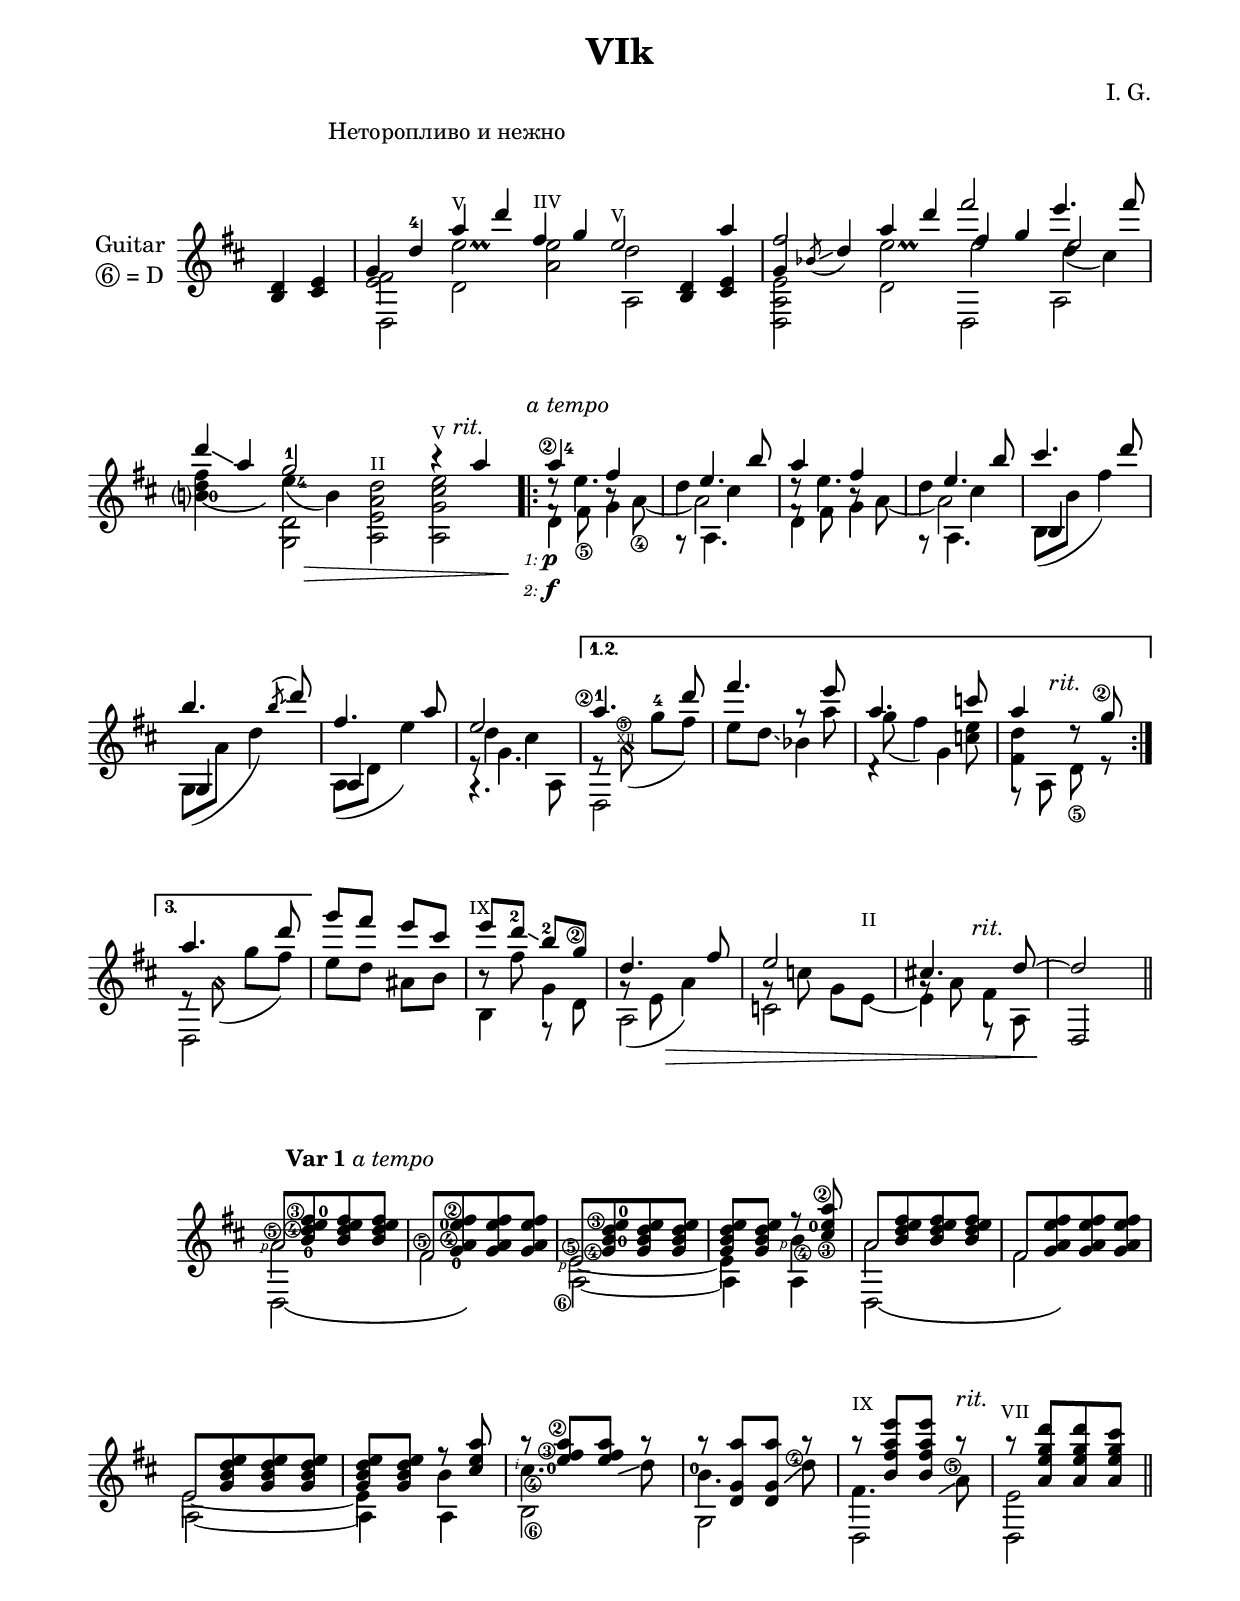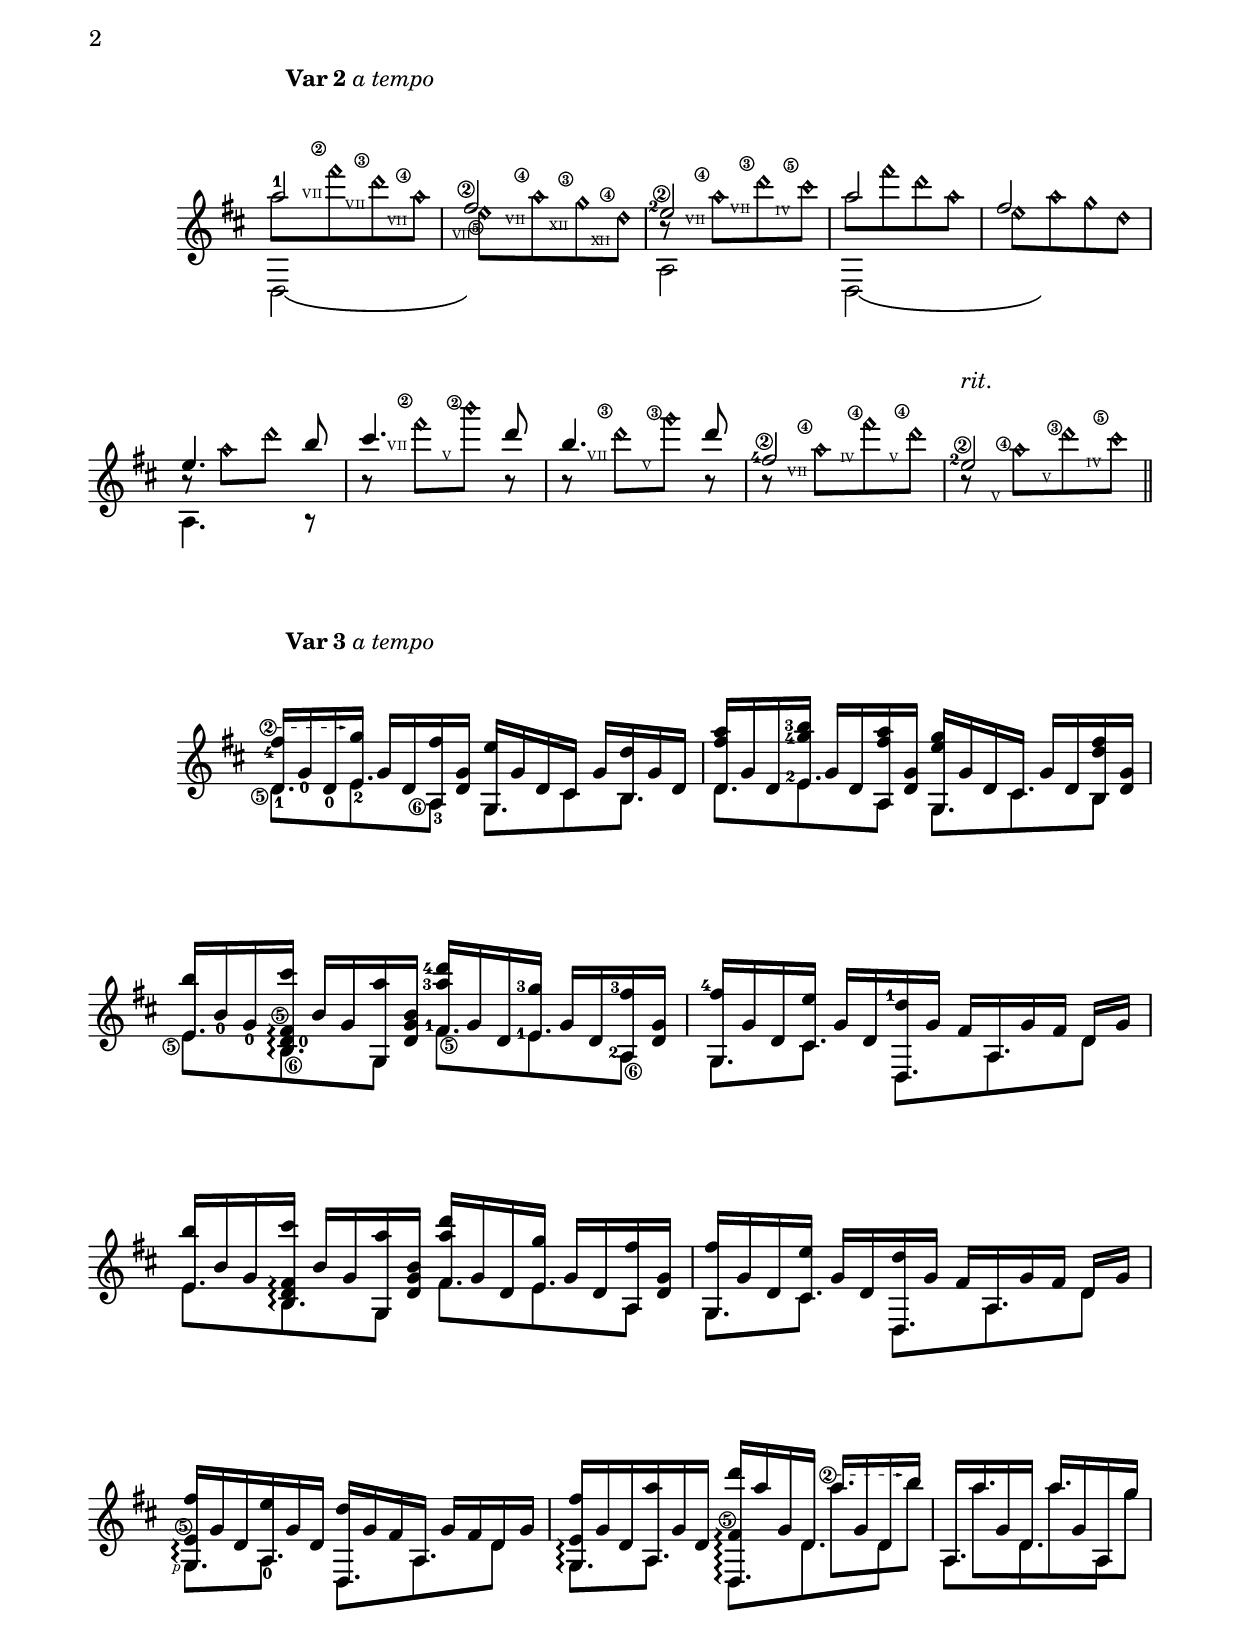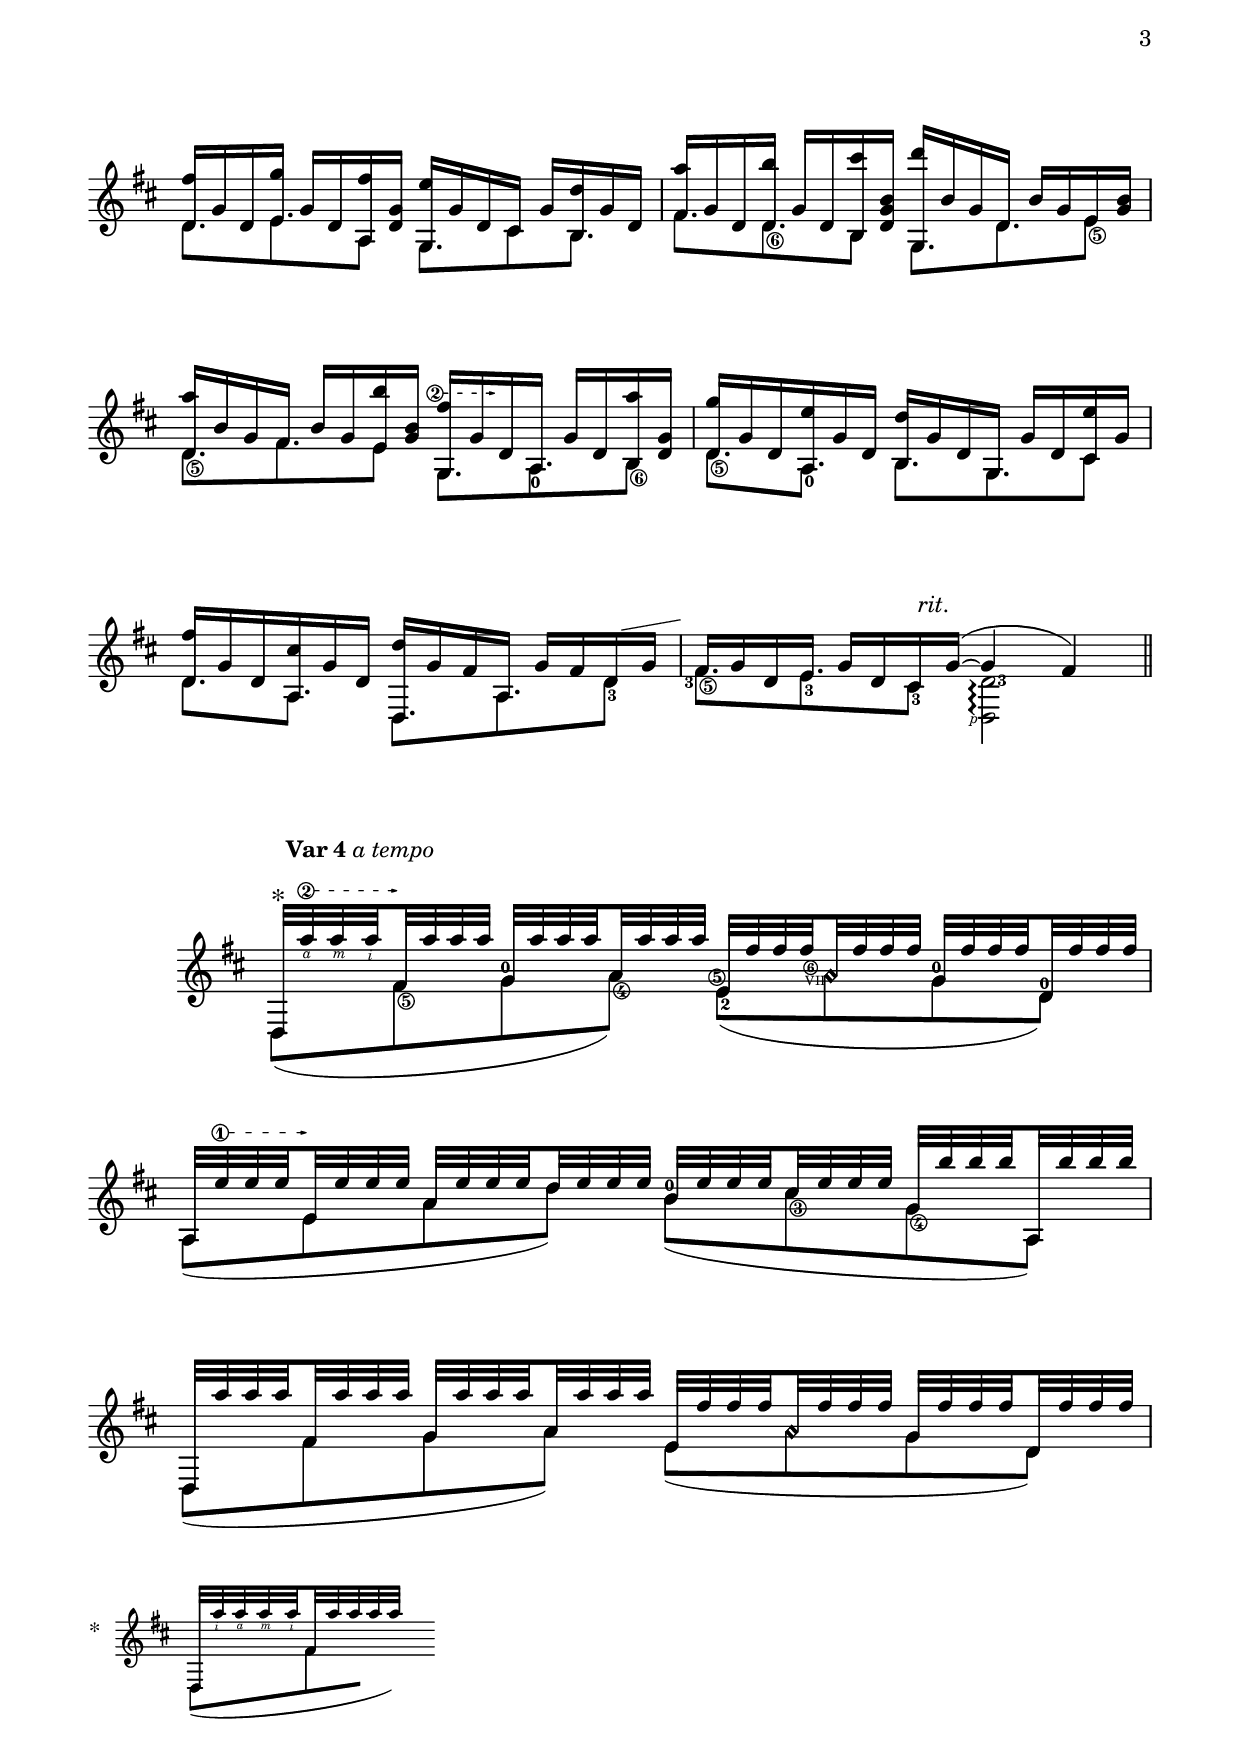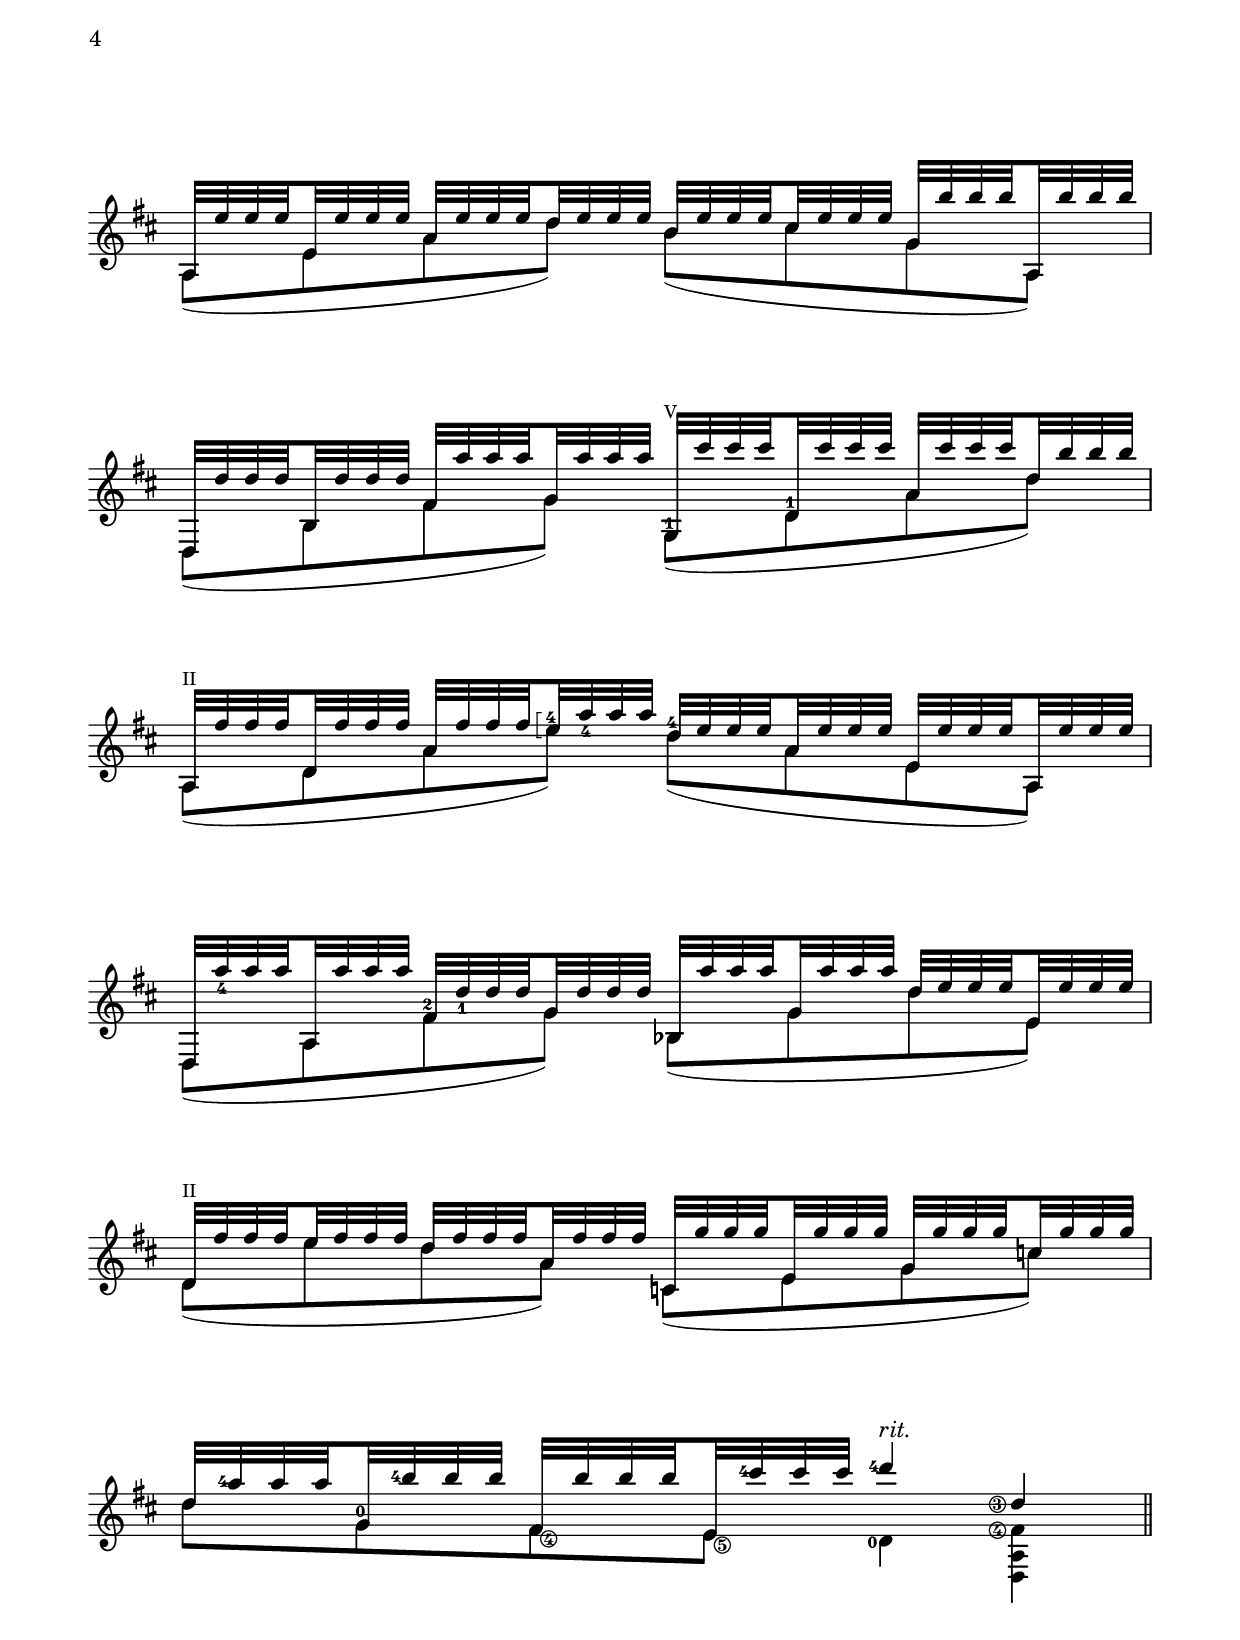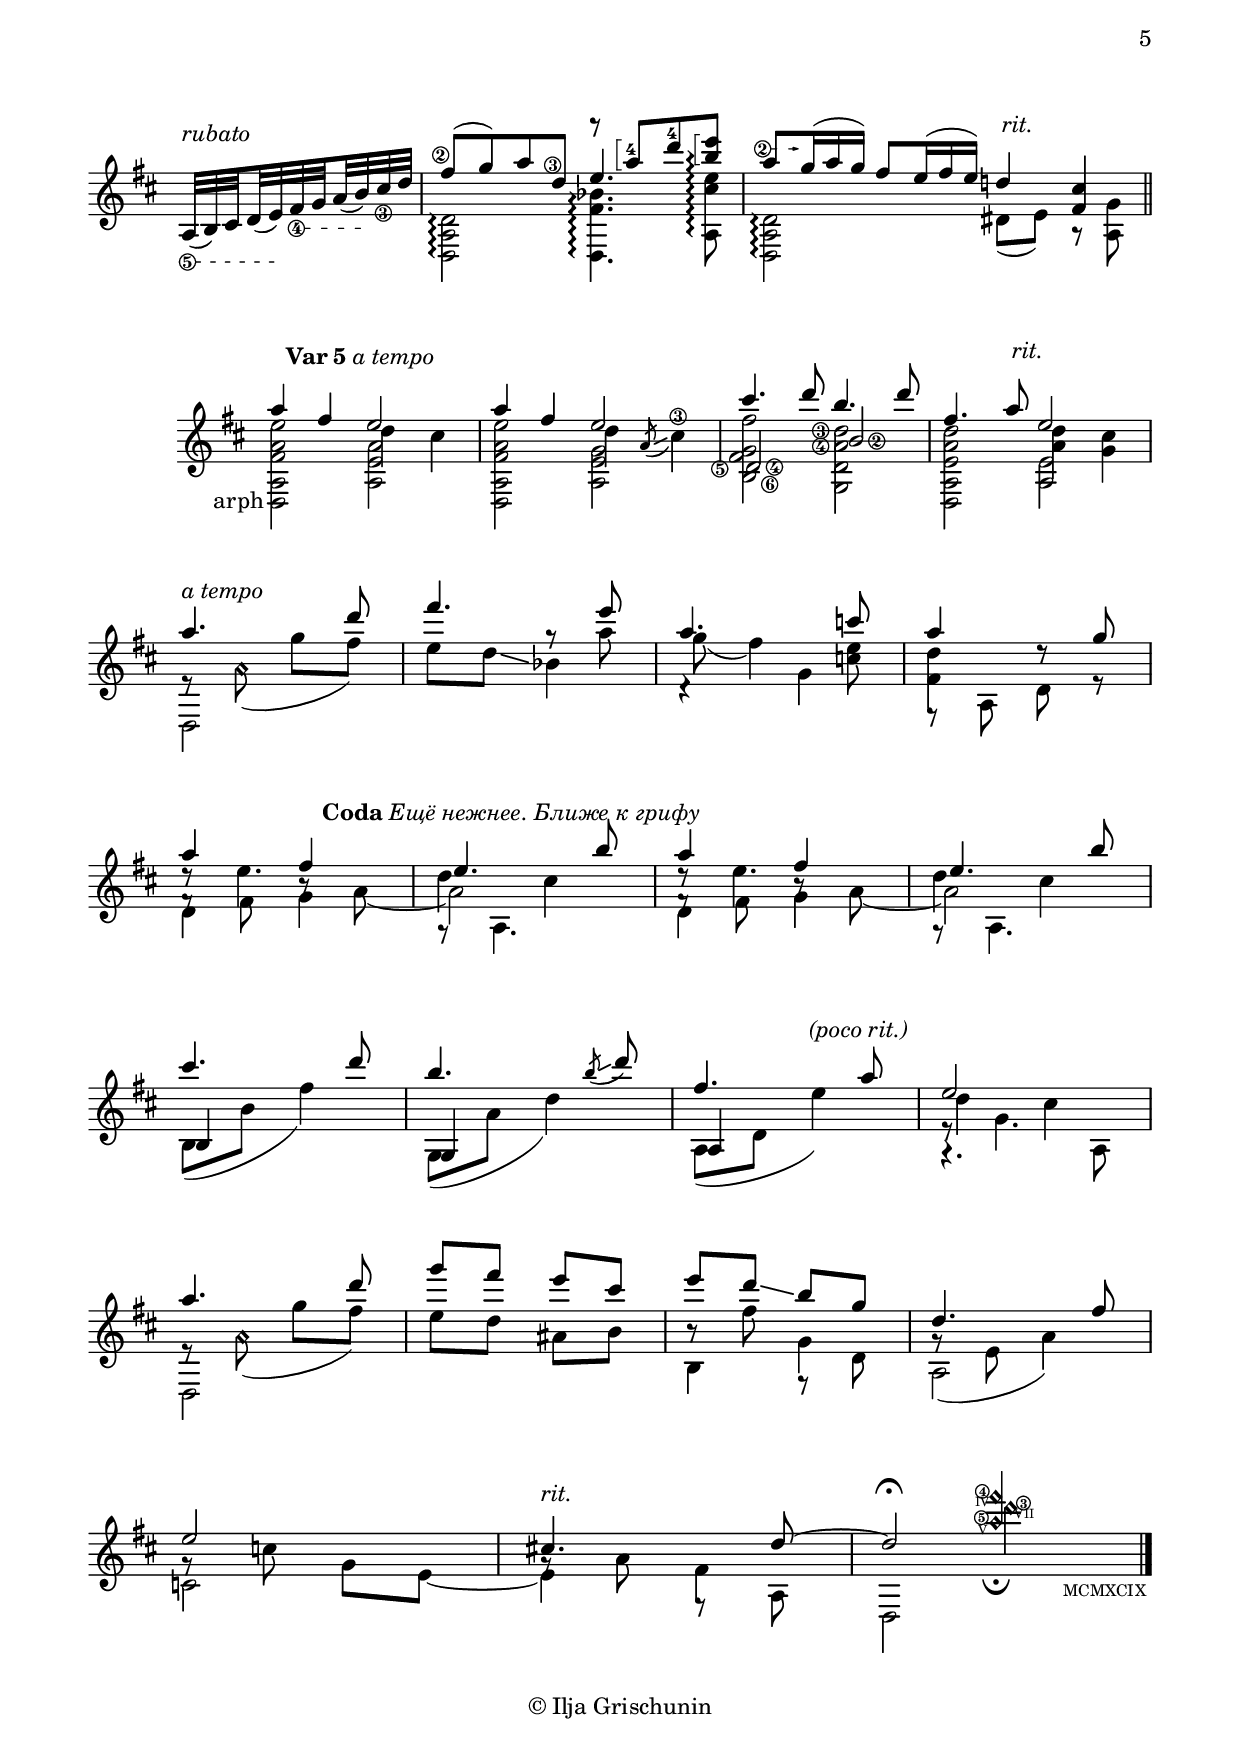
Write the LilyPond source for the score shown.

\version "2.19.15"

\language "deutsch"

\paper {
  #(set-paper-size "a4")
  top-markup-spacing.basic-distance = 8
  markup-system-spacing.basic-distance = 25
  top-system-spacing.basic-distance = 20
  system-system-spacing.basic-distance = 25
  score-system-spacing.basic-distance = 28
  last-bottom-spacing.basic-distance = 20

  %two-sided = ##t
  %inner-margin = 25
  %outer-margin = 15
  left-margin = 15
  right-margin = 15

  footnote-padding = 8
  footnote-footer-padding = 7
  footnote-separator-markup = \markup \null
}

\header {
  title = "VIk"
  composer = "I. G."
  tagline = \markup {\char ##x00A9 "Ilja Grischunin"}
}

\layout{
  \context {
    \Voice
    \override Glissando.thickness = #1.5
    \override Glissando.gap = #0.1
  }
  \context {
    \Score
    \remove "Bar_number_engraver"
  }
}
%%%%%%%%%%%%%%%%%%%%%%%%%%%%%%%%%%%%%%%
\version "2.19.15"

#(define RH rightHandFinger)

xLV = #(define-music-function (parser location further) (number?) #{
  \once \override LaissezVibrerTie.X-extent = #'(0 . 0)
  \once \override LaissezVibrerTie.details.note-head-gap = #(/
                                                             further -2)
  \once \override LaissezVibrerTie.extra-offset = #(cons (/
                                                          further 2) 0)
         #})

stringNumberSpanner =
#(define-music-function (parser location StringNumber) (string?)
   #{
     \override TextSpanner.font-size = #-5
     \override TextSpanner.dash-fraction = #0.3
     \override TextSpanner.dash-period = #1.5
     \override TextSpanner.bound-details.right.arrow = ##t
     \override TextSpanner.arrow-width = #0.2
     \override TextSpanner.arrow-length = #0.7
     \override TextSpanner.bound-details.left.stencil-align-dir-y = #CENTER
     \override TextSpanner.bound-details.left.text = \markup { \circle \number #StringNumber }
   #})

stringNumSpan =
#(define-music-function (parser location StringNumber) (string?)
   #{
     \override TextSpanner.font-size = #-5
     \override TextSpanner.dash-fraction = #0.3
     \override TextSpanner.dash-period = #1.5
     %\override TextSpanner.bound-details.right.arrow = ##t
     %\override TextSpanner.arrow-width = #0.2
     %\override TextSpanner.arrow-length = #0.7
     \override TextSpanner.bound-details.left.stencil-align-dir-y = #CENTER
     \override TextSpanner.bound-details.left.text = \markup { \circle \number #StringNumber }
   #})

spad = \override Fingering #'staff-padding = #'()
sfol = \set fingeringOrientations = #'(left)
sfor = \set fingeringOrientations = #'(right)
sfod = \set fingeringOrientations = #'(down)
sfou = \set fingeringOrientations = #'(up)
ssnol = \set stringNumberOrientations = #'(left)
ssnou = \set stringNumberOrientations = #'(up)
ssnod = \set stringNumberOrientations = #'(down)
ssnor = \set stringNumberOrientations = #'(right)
FO = #(define-music-function (parser location offsetX offsetY)(number? number?)
        #{
          \once \override Voice.Fingering #'extra-offset = #(cons offsetX offsetY)
        #})


\version "2.19.15"

\language "deutsch"

vikTema = \relative {
  \key d \major
  \time 2/4
  \override Staff.TimeSignature.stencil = ##f
  \override Score.RehearsalMark.extra-offset = #'(8 . 5)
  \mark \markup {\fontsize #-2 {Неторопливо и нежно}}
  <h d>4 <cis e>
  \time 10/4
  <<
    {
      \override TextScript.font-size = -2
      %\override TextScript.extra-offset = #'(0 . 0.5)
      g'
      \once\override Fingering.extra-offset = #'(-0.2 . 0.6)
      d'-4 a'-"V" d fis,-"IIV" g e2-"V" s4 a
    }
    \\
    {
      \override Stem.length = 5
      \override Script.extra-offset = #'(2 . 4.3)
      <e, fis>2 e'\prall e d
    }
    \\
    {
      \voiceTwo
      d,,2 d' a' a, \stemUp <h d>4 <cis e>
    }
  >>
  \time 8/4
  <<
    {
      fis'2 s fis' e4. fis8
    }
    \\
    {
      \voiceOne
      g,,4
      \override Glissando.minimum-length = #3
      \override Glissando.springs-and-rods = #ly:spanner::set-spacing-rods
      \once\override Slur.direction = #DOWN
      \acciaccatura b8 \glissando d4 a' d fis, g e2
    }
    \\
    {
      \voiceTwo
      \override Stem.length = 5.6
      \override Script.extra-offset = #'(2 . 4.3)
      s2 e\prall
      \once\override NoteColumn.force-hshift = #.7
      e
      \once\override NoteColumn.force-hshift = #.7
      d4_( cis)
    }
    \\
    {
      \voiceTwo
      <d,, a' e'>2 d' d, a'
    }
  >>
  \break
  <<
    {
      \revert TextScript.font-size
      \override TextScript.extra-offset = #'(-2 . 0)
      d''4 \glissando a g2-1 s2 h4\rest a4-\markup{\italic rit.}
    }
    \\
    {
      \once\override Fingering.extra-offset = #'(1.2 . -3.6)
      \shape #'((-0.5 . -0.3) (0 . -0.8) (0 . -0.5) (0 . -0.3)) LaissezVibrerTie
      \xLV #4 <h,?-0\laissezVibrer d fis>4 s
      \override Stem.length = 5.6
      \once\override Fingering.extra-offset = #'(1.2 . 4.5)
      e-4( h) s1
    }
    \\
    {
      \voiceTwo
      \revert Stem.length
      \override TextScript.font-size = -2
      s2 \stemDown <g, d'> <a e' a d>^"II" <a g' cis e>^"V"
    }
  >>
  \time 2/4
  %\set Score.voltaSpannerDuration = #(ly:make-moment 1/4)
  \override Score.VoltaBracketSpanner.Y-offset = 8
  \repeat volta 3 {
    <<
      {
        \once\override StringNumber.extra-offset = #'(-0.7 . -2)
        \once\override Fingering.extra-offset = #'(1.3 . 0)
        a''4\2-4-\markup{\italic {a tempo}} fis
        \once\override NoteColumn.force-hshift = #.7
        e4. h'8 a4 fis
        \once\override NoteColumn.force-hshift = #.7
        e4. h'8
      }
      \\
      {
        d,8\rest e4. d4 cis d8\rest e4. d4 cis
      }
      \\
      {
        \voiceTwo
        f,8\rest
        \once\override StringNumber.extra-offset = #'(0 . 0.5)
        \once\override NoteColumn.force-hshift = #.2
        fis_\5 h\rest
        \once\override StringNumber.extra-offset = #'(0 . 0.5)
        a_\4_~
        \once\override NoteColumn.force-hshift = #.3
        a2 f8\rest
        \once\override NoteColumn.force-hshift = #.2
        fis h\rest a_~
        \once\override NoteColumn.force-hshift = #.3
        a2
      }
      \\
      {
        \voiceTwo
        d,4 g g,8\rest a4. d4 g g,8\rest a4.
      }
    >>
    \override Staff.NoteCollision.merge-differently-headed = ##t
    <<
      {
        cis''4. d8 h4. \acciaccatura h8 \glissando d8 fis,4. a8
      }
      \\
      {
        \voiceOne h,,4 s g s a s
      }
      \\
      {
        \voiceFour h8( h' fis'4) g,,8( a' d4) a,8( d e'4)
      }
    >>
    <<
      {
        e2
      }
      \\
      {
        d4 cis
      }
      \\
      {
        \voiceTwo
        e,8\rest g4.
      }
      \\
      {
        \voiceTwo
        g,4.\rest a8
      }
    >>
  }
  \alternative {
    {
      <<
        {
          \once\override StringNumber.extra-offset = #'(-1.5 . -2.5)
          a''4.\2-1 d8 fis4. e8 a,4. c8 a4 s8
          \once\override StringNumber.extra-offset = #'(-0.6 . -2)
          g\2
        }
        \\
        {
          \revert Stem.length
          e,8\rest
          \once\override Slur.positions = #'(-4 . 0)
          \once\override TextScript.font-size = -6
          \once\override TextScript.extra-offset = #'(-0.3 . -2.45)
          a\harmonic\noBeam(^"XII"
          \set Score.repeatCommands = #'((volta #f))
          \once\override TextScript.font-size = -5
          \once\override TextScript.extra-offset = #'(-3 . -4)
          g'^4^\markup {\circle\bold 5} fis)
          s4 g8\rest a g( fis4) <c e>8 <fis, d'>4
          \override TextScript.extra-offset = #'(-2 . -3)
          d'8\rest^\markup{\italic rit.} s
        }
        \\
        {
          \voiceTwo
          d,,2 e''8 d\glissando b4 d,4\rest g f,8\rest a d_\5 r
        }
      >>
    }
    \bar ":|."
    {
      <<
        {
          a''4. d8
        }
        \\
        {
          e,,8\rest
          \once\override Slur.positions = #'(-4 . 0)
          a\harmonic\noBeam(
          \set Score.repeatCommands = #'((volta #f))
          g' fis)
        }
        \\
        {
          \voiceTwo
          d,,2
        }
      >>
    }
  }
  <<
    {
      \override TextScript.font-size = -2
      \override TextScript.extra-offset = #'(-1 . -2)
      g'''8 fis e cis e-"IX"
      \once\override Fingering.extra-offset = #'(-0.3 . -2.5)
      d-2\glissando
      \once\override Fingering.extra-offset = #'(-0.3 . -2.3)
      h-2
      \once\override StringNumber.extra-offset = #'(-0.4 . -2.6)
      g\2
      \override TextScript.extra-offset = #'(5 . 0)
      \revert TextScript.font-size
      d4. fis8 e2 cis!4.-\markup{\italic rit.} d8~ d2
    }
    \\
    {
      e8 d ais h h\rest fis' g,4
      \once\override Slur.positions = #'(-9 . -4)
      \revert TextScript.font-size
      \override TextScript.extra-offset = #'(0 . 2.5)
      g8\rest( e a4) g8\rest c g
      \once\override TextScript.font-size = -2
      e~^"II" e4 fis
    }
    \\
    {
      \voiceTwo
      s2 h,4 f8\rest d' a2 c g'8\rest a f,8\rest a
      \stemUp
      \override Stem.length = 6.5
      d,2
    }
  >>
  \bar "||"
}


vikTemaDynamics = {
  s2 s2*5 s2*4 s2 s8 s8\> s4 s2*2
  \repeat volta 3 {
    \override TextScript.extra-offset = #'(-2.3 . 2.3)
    s2*8\!-\markup {
      \column {
        \line { \teeny 1: \small\dynamic p }
        \line { \teeny 2: \small\dynamic f }
      }
    }
  }
  \alternative{
    {
      s2*4
    }
    {
      s2
    }
  }
  s2*2 s8 s16 s\> s4 s2*2 s2\!
}

\version "2.19.15"

\language "deutsch"

vikErste = \relative {
  \key d \major
  \time 2/4
  \override Staff.TimeSignature.stencil = ##f
  \mergeDifferentlyHeadedOn
  \override Score.RehearsalMark.extra-offset = #'(4 . 1.5)
  \mark \markup{\fontsize #-2 {\bold {Var 1} \italic {a tempo}}}
  <<
    {
      a'8[ <h d e fis> q q]
      fis[ <g a e' fis> q q]
      e[ <g h d e> q q]
      q q f'\rest <cis e a>
      a8[ <h d e fis> q q]
      fis[ <g a e' fis> q q]
      e[ <g h d e> q q]
      q q f'\rest <cis e a>
    }
    \\
    {
      \once\override StrokeFinger.extra-offset = #'(-2.8 . -0.3)
      \once\override StringNumber.extra-offset = #'(-0.5 . -2.5)
      a2\5\RH #1
      \once\override StringNumber.extra-offset = #'(-0.5 . -3.5)
      fis\5
      \once\override StrokeFinger.extra-offset = #'(-2.8 . -0.6)
      \once\override StringNumber.extra-offset = #'(-0.5 . -4)
      e~\5\RH #1 e4
      \override Stem.length = 5.6
      \once\override StrokeFinger.extra-offset = #'(-2.8 . -0.6)
      \once\override StringNumber.extra-offset = #'(0.5 . -4.6)
      h'\4\RH #1 a2 fis e~ e4 h'
    }
    \\
    {
      \voiceTwo
      \shape #'((0 . 0) (0 . -1) (0 . -1) (0 . 0)) LaissezVibrerTie
      \xLV #16 d,,2\laissezVibrer s
      \override NoteColumn.force-hshift = #.2
      \once\override StringNumber.extra-offset = #'(-1.6 . 1.8)
      a'~_\6 a4
      \revert NoteColumn.force-hshift
      a
      \shape #'((0 . 0) (0 . -1) (0 . -1) (0 . 0)) LaissezVibrerTie
      \xLV #16 d,2\laissezVibrer s
      \override NoteColumn.force-hshift = #.2
      a'~ a4 a
    }
    \\
    {
      %1
      \once\override Fingering.extra-offset = #'(3 . -4.3)
      s8^0
      \once\override StringNumber.extra-offset = #'(-1.5 . -2.3)
      \hideNotes
      a^\4
      \unHideNotes
      \once\override Fingering.extra-offset = #'(-2.5 . -0.3)
      s^0
      \once\override StringNumber.extra-offset = #'(-8 . -0.6)
      \hideNotes
      a^\3
      \unHideNotes
      %2
      \once\override Fingering.extra-offset = #'(2.8 . -5.3)
      s8^0
      \once\override StringNumber.extra-offset = #'(-0.8 . -3.3)
      \hideNotes
      a^\4
      \unHideNotes
      \once\override Fingering.extra-offset = #'(-5.2 . -1.6)
      s^0
      \once\override StringNumber.extra-offset = #'(-7.2 . -0.5)
      \hideNotes
      a^\2
      \unHideNotes
      %3
      \once\override Fingering.extra-offset = #'(4.5 . -3.2)
      s8^0
      \once\override StringNumber.extra-offset = #'(-1.5 . -4.5)
      \hideNotes
      h^\4
      \unHideNotes
      \once\override Fingering.extra-offset = #'(-2.6 . -0.3)
      s^0
      \once\override StringNumber.extra-offset = #'(-8 . -1.5)
      \hideNotes
      h^\3
      \unHideNotes
      %4
      s8
      \once\override StringNumber.extra-offset = #'(6.2 . -4.3)
      \hideNotes
      h^\3
      \unHideNotes
      \once\override Fingering.extra-offset = #'(1.5 . -1.8)
      s^0
      \once\override StringNumber.extra-offset = #'(-0.5 . 1.1)
      \hideNotes
      h^\2
      \unHideNotes
      s2*4
    }
  >>
  <<
    {
      a''8\rest <e fis a>[ q] a\rest
      a\rest <d,, g a'>[ q] a''\rest
      \override TextScript.extra-offset = #'(0 . 2)
      \once\override TextScript.font-size = -2
      a\rest^"IX" <h, fis' a e'>[ q] a'\rest-\markup{\italic rit.}
      \once\override TextScript.extra-offset = #'(-0.5 . 1)
      \once\override TextScript.font-size = -2
      a\rest^"VII" <a, e' g d'>[ q <a e' g cis>]
    }
    \\
    {
      \once\override StrokeFinger.extra-offset = #'(-3.3 . 0.6)
      \once\override StringNumber.extra-offset = #'(0.5 . -4.2)
      cis4.\4\RH #2 d8
      \once\override Fingering.extra-offset = #'(-1 . -2.4)
      h4.^0
      \once\override StringNumber.extra-offset = #'(-1.4 . -1.7)
      d8^\4 fis,4.
      \once\override StringNumber.extra-offset = #'(-1 . -2.5)
      a8^\5 e2
    }
    \\
    {
      \hideNotes
      s4 h'8\glissando d s4 g,8\glissando d' s4 e,8\glissando a s2
      \unHideNotes
    }
    \\
    {
      \voiceTwo
      \once\override StringNumber.extra-offset = #'(0.5 . 2)
      h,2_\6 g d d
    }
    \\
    {
      s8
      \hideNotes
      \once\override Fingering.extra-offset = #'(-1.8 . -2.4)
      s^0
      \once\override StringNumber.extra-offset = #'(-7.5 . -2.7)
      d''^\3
      \once\override StringNumber.extra-offset = #'(-10 . -0.5)
      d^\2
    }
  >>
  \bar "||"
}

\version "2.19.15"

\language "deutsch"

vikZweite = \relative {
  \key d \major
  \time 2/4
  \override Staff.TimeSignature.stencil = ##f
  \mergeDifferentlyHeadedOn
  \override Score.RehearsalMark.extra-offset = #'(4 . 1.5)
  \mark \markup{\fontsize #-2 {\bold {Var 2} \italic {a tempo}}}
  <<
    {
      a''2-1
      \once\override StringNumber.extra-offset = #'(-0.5 . -2.2)
      fis\2
      \once\override StringNumber.extra-offset = #'(-0.5 . -2.3)
      \once\override Fingering.extra-offset = #'(-1.3 . -1)
      e-2\2 a fis
    }
    \\
    {
      a8[
      \override NoteHead.style = #'harmonic
      fis' d a] e[ a g d] h\rest a'[ d cis]
      \revert NoteHead.style
      a8[
      \override NoteHead.style = #'harmonic
      fis' d a] e[ a g d]
    }
    \\
    {
      \override TextScript.font-size = -5
      \hideNotes
      s8
      \once\override TextScript.extra-offset = #'(0 . -3.3)
      fis'-\markup {\circle\bold 2}
      \once\override TextScript.extra-offset = #'(0 . -3)
      d-\markup {\circle\bold 3}
      \once\override TextScript.extra-offset = #'(0 . -4)
      a-\markup {\circle\bold 4}
      \once\override TextScript.extra-offset = #'(-1.2 . -8.6)
      e-\markup {\circle\bold 5}
      \once\override TextScript.extra-offset = #'(0 . -3.1)
      a-\markup {\circle\bold 4}
      \once\override TextScript.extra-offset = #'(0 . -2.8)
      g-\markup {\circle\bold 3}
      \once\override TextScript.extra-offset = #'(0 . -3.9)
      d-\markup {\circle\bold 4}
      s
      \once\override TextScript.extra-offset = #'(0 . -3.3)
      a'-\markup {\circle\bold 4}
      \once\override TextScript.extra-offset = #'(0 . -3.3)
      d-\markup {\circle\bold 3}
      \once\override TextScript.extra-offset = #'(0 . -3.3)
      cis-\markup {\circle\bold 5}
      s1
      \unHideNotes
    }
    \\
    {
      \override TextScript.font-size = -5
      \hideNotes
      s8
      \once\override TextScript.extra-offset = #'(-0.6 . -6)
      fis^"VII"
      \once\override TextScript.extra-offset = #'(-0.6 . -5.6)
      d^"VII"
      \once\override TextScript.extra-offset = #'(-0.6 . -6.7)
      a^"VII"
      \once\override TextScript.extra-offset = #'(-0.6 . -8.3)
      e^"VII"
      \once\override TextScript.extra-offset = #'(-0.6 . -5.8)
      a^"VII"
      \once\override TextScript.extra-offset = #'(-0.6 . -5.6)
      g^"XII"
      \once\override TextScript.extra-offset = #'(-0.6 . -6.7)
      d^"XII"
      s
      \once\override TextScript.extra-offset = #'(-0.6 . -6)
      a'^"VII"
      \once\override TextScript.extra-offset = #'(-0.6 . -6)
      d^"VII"
      \once\override TextScript.extra-offset = #'(-0.5 . -6)
      cis^"IV"
      s1
      \unHideNotes
    }
    \\
    {
      \voiceTwo
      \shape #'((0 . 0) (0 . -1) (0 . -1) (0 . 0)) LaissezVibrerTie
      \xLV #16 d,,,2\laissezVibrer s a'
      \shape #'((0 . 0) (0 . -1) (0 . -1) (0 . 0)) LaissezVibrerTie
      \xLV #16 d,2\laissezVibrer s
    }
  >>
  \break
  <<
    {
      \override TextScript.extra-offset = #'(0 . 2)
      e''4. h'8 cis4. d8 h4. d8
      \once\override StringNumber.extra-offset = #'(-0.5 . -2.2)
      \once\override Fingering.extra-offset = #'(-1.3 . -1.3)
      fis,2-4\2
      \once\override StringNumber.extra-offset = #'(-0.5 . -2.2)
      \once\override Fingering.extra-offset = #'(-1.3 . -1)
      e-2\2-\markup{\italic rit.}
    }
    \\
    {
      \override NoteHead.style = #'harmonic
      \override Rest.extra-offset = #'(0 . 1.8)
      e,8\rest a'[ d] s r
      \override NoteColumn.force-hshift = 0
      fis[ h] r r d,[ g] r r a,[ fis' d] r a[ d cis]
    }
    \\
    {
      \hideNotes
      s2 s8
      \once\override TextScript.extra-offset = #'(-0.6 . -3.3)
      fis-\markup {\circle\bold 2}
      \once\override TextScript.extra-offset = #'(-0.6 . -3.3)
      h-\markup {\circle\bold 2} s s
      \once\override TextScript.extra-offset = #'(-0.6 . -3.3)
      d,-\markup {\circle\bold 3}
      \once\override TextScript.extra-offset = #'(-0.6 . -3.3)
      g-\markup {\circle\bold 3} s s
      \once\override TextScript.extra-offset = #'(-0.6 . -3.3)
      a,-\markup {\circle\bold 4}
      \once\override TextScript.extra-offset = #'(-0.5 . -3)
      fis'-\markup {\circle\bold 4}
      \once\override TextScript.extra-offset = #'(-0.4 . -3.5)
      d-\markup {\circle\bold 4} s
      \once\override TextScript.extra-offset = #'(-0.6 . -3.3)
      a-\markup {\circle\bold 4}
      \once\override TextScript.extra-offset = #'(-0.4 . -2.8)
      d-\markup {\circle\bold 3}
      \once\override TextScript.extra-offset = #'(-0.6 . -3.3)
      cis-\markup {\circle\bold 5}
      \unHideNotes
    }
    \\
    {
      \hideNotes
      s2 s8
      \once\override TextScript.extra-offset = #'(-1.3 . -6)
      fis^"VII"
      \once\override TextScript.extra-offset = #'(-0.8 . -6)
      h^"V" s s
      \once\override TextScript.extra-offset = #'(-1.3 . -6)
      d,^"VII"
      \once\override TextScript.extra-offset = #'(-0.8 . -6)
      g^"V" s s
      \once\override TextScript.extra-offset = #'(-1.3 . -6)
      a,^"VII"
      \once\override TextScript.extra-offset = #'(-1 . -5.7)
      fis'^"IV"
      \once\override TextScript.extra-offset = #'(-0.6 . -6.3)
      d^"V" s
      \once\override TextScript.extra-offset = #'(-0.8 . -6)
      a^"V"
      \once\override TextScript.extra-offset = #'(-0.6 . -5.6)
      d^"V"
      \once\override TextScript.extra-offset = #'(-1 . -6)
      cis^"IV"
      \unHideNotes
    }
    \\
    {
      \voiceTwo
      a,,4. a8\rest s2*4
    }
  >>
  \bar "||"
}

\version "2.19.15"

\language "deutsch"

vikDritte = \relative {
  \key d \major
  \time 4/4
  \override Staff.TimeSignature.stencil = ##f
  \mergeDifferentlyHeadedOn
  \mergeDifferentlyDottedOn
  \override Score.RehearsalMark.extra-offset = #'(4 . 1.5)
  \mark \markup{\fontsize #-2 {\bold {Var 3} \italic {a tempo}}}
  <<
    {
      \stringNumberSpanner "2"
      \textSpannerUp
      \override Fingering.staff-padding = #'()
      \once\override Fingering.extra-offset = #'(-0.8 . -5.3)
      \once\override TextSpanner.extra-offset = #'(-0.8 . -4.75)
      <d' fis'-4>16\startTextSpan
      \once\override Fingering.extra-offset = #'(0 . 0.3)
      g_0
      \once\override Fingering.extra-offset = #'(0 . 0.3)
      d_0 <e g'>\stopTextSpan g d <a fis''><d g>
      <g, e''> g' d cis g' <h, d'> g' d
      <d fis' a>16 g d
      \set fingeringOrientations = #'(left)
      \once\override Fingering.extra-offset = #'(0.2 . 0)
      <e g'-4 h-3> g d <a fis'' a><d g>
      <g, e'' g> g' d cis g' d <h d' fis> <d g>
      <e h''>
      \once\override Fingering.extra-offset = #'(0 . 0.3)
      h'_0
      \once\override Fingering.extra-offset = #'(0 . 0.3)
      g_0
      \set fingeringOrientations = #'(right)
      \once \override Arpeggio.positions = #'(-4 . -1)
      \once\override StringNumber.extra-offset = #'(-0.7 . -8.6)
      <h, d-0 fis\5 cis''>\arpeggio h' g <g, a''><d' g h>
      \set fingeringOrientations = #'(left)
      \once\override Fingering.extra-offset = #'(0.2 . 0)
      <fis a'-3 d-4> g d
      \once\override Fingering.extra-offset = #'(0.2 . 0.3)
      <e g'-3> g d
      \once\override Fingering.extra-offset = #'(0.4 . 0.7)
      <a fis''-3><d g>
      %\compoundMeter #'((4 4) (1 8))
      \time 7/8
      \override Fingering.extra-offset = #'(0.5 . 0.9)
      <g, fis''-4>[ g' d <cis e'>]
      \once\override Beam.positions = #'(4.3 . 4)
      g'[ d <d, d''-1> g'] fis[ a, g' fis] d g
      \time 4/4
      <e h''> h' g
      \once \override Arpeggio.positions = #'(-4 . -1)
      <h, d fis cis''>\arpeggio h' g <g, a''><d' g h>
      <fis a' d> g d <e g'> g d <a fis''><d g>
      %\compoundMeter #'((4 4) (1 8))
      \time 7/8
      <g, fis''>[ g' d <cis e'>] g'[ d <d, d''> g'] fis[ a, g' fis] d g
      \break
      \compoundMeter #'((3 8) (2 4))
      \once \override Arpeggio.positions = #'(-4 . -2)
      \once\override StringNumber.extra-offset = #'(-0.7 . -7.25)
      <g, e'\5 fis'>\arpeggio g' d <a e''> g' d <d, d''> g' fis a, g'[ fis d g]
      \once \override Arpeggio.positions = #'(-5 . -2)
      <g, e' fis'>\arpeggio g' d <a a''> g' d
    }
    \\
    {
      \dotsUp
      \once\override Fingering.extra-offset = #'(0.2 . 3)
      \once\override StringNumber.extra-offset = #'(-1.7 . -6.6)
      d8.-1\5
      \once\override Fingering.extra-offset = #'(0.2 . 4)
      e-2
      \once\override Fingering.extra-offset = #'(0.2 . 2.5)
      \once\override StringNumber.extra-offset = #'(-1.8 . -7.6)
      a,8-3\6 g8. cis8 h8. d8.
      \once\override Fingering.extra-offset = #'(-1.3 . 6)
      e-2 a,8 g8. cis h8
      \once\override StringNumber.extra-offset = #'(-1.7 . -6.4)
      e8.\5
      \once\override StringNumber.extra-offset = #'(0.6 . -8.2)
      h\6 g8
      \once\override Fingering.extra-offset = #'(-1.3 . 5.3)
      \once\override StringNumber.extra-offset = #'(0.6 . -6.3)
      fis'8.-1\5
      \once\override Fingering.extra-offset = #'(-1.3 . 5.3)
      e-1
      \once\override Fingering.extra-offset = #'(-1.3 . 4.2)
      \once\override StringNumber.extra-offset = #'(0.6 . -8.8)
      a,8-2\6 g8.[ cis] d,[ a' d8]
      e8. h g8 fis'8. e a,8 g8.[ cis] d,[ a' d8]
      \once\override StrokeFinger.extra-offset = #'(-3.8 . -0.3)
      g,8.[\RH #1
      \once\override Fingering.extra-offset = #'(0 . 2.6)
      a-0] d,[ a' d8] g,8.[ a]
    }
  >>
  <<
    {
      \once\override Beam.positions = #'(7.4 . 6.5)
      \once \override Arpeggio.positions = #'(-6 . -1)
      \once\override StringNumber.extra-offset = #'(-0.7 . -9)
      <d, fis'\5 d''>16\arpeggio a''' g, d
      \stringNumberSpanner "2"
      \textSpannerUp
      \once\override TextSpanner.extra-offset = #'(-0.8 . -3.4)
      a''[\startTextSpan g, d h'']\stopTextSpan
      \time 2/4
      a,, a'' g, d a'' g, a, g''
    }
    \\
    {
      \dotsUp
      s4
      \once\override Beam.positions = #'(-5.4 . -4.7)
      a8. \set stemLeftBeamCount = #1 h16	s
      \once\override Beam.positions = #'(-5.4 . -5.5)
      a8.[ a \set stemLeftBeamCount = #1 g16]
    }
    \\
    {
      \voiceTwo
      \dotsUp
      d,,8. d' d8 a8. d a8
    }
  >>
  \pageBreak
  \time 4/4
  <<
    {
      <d fis'>16 g d <e g'> g d <a fis''><d g>
      <g, e''> g' d cis g' <h, d'> g' d
      <fis a'> g d <d h''> g d <h cis''><d g h>
      <g, d'''> h' g d h' g e <g h>
      \break
      <d a''> h' g fis h g <e h''><g h>
      \stringNumberSpanner "2"
      \textSpannerUp
      \once\override TextSpanner.extra-offset = #'(-0.8 . -3.5)
      \once\override Beam.positions = #'(5.3 . 5)
      <g, fis''>\startTextSpan g' d\stopTextSpan a g' d <h a''><d g>
      \compoundMeter #'((3 8) (2 4))
      <d g'> g d <a e''> g' d <h d'> g' d g, g'[ d <cis e'> g']
      <d fis'> g d <a cis'> g' d <d, d''> g' fis a, g'[ fis d g]
      \time 4/4
      \override TextScript.extra-offset = #'(1 . 1.5)
      fis g d e g d cis-\markup{\italic rit.}
      \once\override Slur.positions = #'(1.5 . 1)
      g'~( g4 fis)
    }
    \\
    {
      \dotsUp
      d8. e a,8 g8. cis8 h8. fis'8.
      \once\override StringNumber.extra-offset = #'(0.6 . -7.3)
      d\6 h8 g8. d'
      \once\override StringNumber.extra-offset = #'(0.6 . -6.8)
      e8\5
      \once\override StringNumber.extra-offset = #'(0.6 . -7.3)
      \once\override Beam.positions = #'(-5.3 . -5)
      d8.\5 fis e8 g,8.
      \once\override Fingering.extra-offset = #'(0 . 2.6)
      a-0
      \once\override StringNumber.extra-offset = #'(0.6 . -8.2)
      h8\6
      \once\override StringNumber.extra-offset = #'(0.6 . -7.3)
      d8.[\5
      \once\override Fingering.extra-offset = #'(0.2 . 2.6)
      a-0] h[ g cis8]
      d8.[ a] d,[ a'
      \once\override Fingering.extra-offset = #'(0.2 . 4)
      d8-3]-\markup { \postscript #"1.7 5 moveto 5.7 1 rlineto stroke" }
      \once\override StringNumber.extra-offset = #'(0.6 . -6.3)
      \once\override Fingering.extra-offset = #'(-1.2 . 3.2)
      fis8.-3\5
      \once\override Fingering.extra-offset = #'(0.2 . 3)
      e-3
      \once\override Fingering.extra-offset = #'(0.2 . 2.6)
      cis8-3
      \once\override Fingering.extra-offset = #'(1.3 . -5.5)
      \once\override StrokeFinger.extra-offset = #'(-3 . -0.3)
      \once \override Arpeggio.positions = #'(-5.5 . -2.5)
      <d,\RH #1 d'-3>2\arpeggio
    }
  >>
  \bar "||"
}

\version "2.19.15"

\language "deutsch"

%%%%%%%%%%%%%%% VAR 4 %%%%%%%%%%%%%%%%
snoska = \markup {
  \null
  \footnote
  \null
  \concat {
    "*" \hspace #1.5
    \score {
      \relative {
        \key d \major
        \magnifyStaff #(magstep -2)
        \override Staff.TimeSignature.stencil = ##f
        \override TupletNumber.transparent = ##t
        <<
          {
            \set subdivideBeams = ##t
            \set baseMoment = #(ly:make-moment 1/8)
            \set beatStructure = #'(2 2 2 2)
            \override Fingering.staff-padding = #'()
            \override StrokeFinger.extra-offset = #'(-1.5 . -1.5)
            d32 a'''\RH #4 a\RH #3 a\RH #2 fis, a' a a s
          }
          \\
          {
            \shape #'((0 . 0) (1 . 0) (2 . 0) (3 . 0)) Slur
            d,,,8([ \set stemRightBeamCount = #1 fis'16
            \hideNotes \set stemLeftBeamCount = #1 g16)]
          }
        >>
      }
      \layout {
        indent = 0
      }
    }
  }
}
vikVierte = \relative {
  \key d \major
  \time 4/4
  \override Staff.TimeSignature.stencil = ##f
  \mergeDifferentlyHeadedOn
  \mergeDifferentlyDottedOn
  \override Score.RehearsalMark.extra-offset = #'(4 . 1.5)
  \mark \markup{\fontsize #-2 {\bold {Var 4} \italic {a tempo}}}
  <<
    {
      \set subdivideBeams = ##t
      \set baseMoment = #(ly:make-moment 1/8)
      \set beatStructure = #'(2 2 2 2)
      \override TupletNumber.stencil = ##f
      %\tuplet 10/8 4 {
        \override Fingering.staff-padding = #'()
        \override StrokeFinger.extra-offset = #'(-1.5 . -1.5)
        \textSpannerUp
        \stringNumberSpanner "2"
        \once\override TextScript.font-size = 2
        %\once\override TextScript.extra-offset = #'(0 . 0)
        d32^"*" a'''\RH #4 \startTextSpan a\RH #3 a\RH #2
        fis,\stopTextSpan a' a a g, a' a a a, a' a a
        e, fis' fis
        \override TextScript.font-size = -5
        \once\override TextScript.extra-offset = #'(0.7 . -6.3)
        fis-\markup {\circle\bold 6}
        \once\override TextScript.extra-offset = #'(-1.8 . -7.3)
        a,\harmonic-"VII" fis' fis fis
        g, fis' fis fis d, fis' fis fis
        \stringNumberSpanner "1"
        a,, e''\startTextSpan e e e,\stopTextSpan e' e e a, e' e e d e e e
        h e e e cis e e e g, h' h h a,, h'' h h
        d,,, a''' a a fis, a' a a g, a' a a a, a' a a
        e, fis' fis fis a,\harmonic fis' fis fis
        g, fis' fis fis d, fis' fis fis
        \pageBreak
        a,, e'' e e e, e' e e a, e' e e d e e e
        h e e e cis e e e g, h' h h a,, h'' h h
        d,,, d'' d d h, d' d d fis, a' a a g, a' a a
        \override TextScript.font-size = -2
        g,,-"V" cis'' cis cis d,, cis'' cis cis
        a, cis' cis cis d, h' h h
        a,,-"II" fis'' fis fis d, fis' fis fis
        a, fis' fis fis e a_4 a a
        d, e e e a, e' e e e, e' e e a,, e'' e e
        d,, a'''_4 a a a,, a'' a a fis, d'_1 d d g, d' d d
        b, a'' a a g, a' a a d, e e e e, e' e e
        d,-"II" fis' fis fis e fis fis fis
        d fis fis fis a, fis' fis fis
        c, g'' g g e, g' g g g, g' g g c, g' g g
        \break
        \override Fingering.extra-offset = #'(-1.2 . 1.8)
        d a'_4 a a g, h'_4 h h fis, h' h h e,, cis''_4 cis cis
      %}
      \set stringNumberOrientations = #'(left)
      \revert TextScript.font-size
      d4_4-\markup{\italic rit.} d,\3
    }
    \\
    {
      \override Fingering.staff-padding = #'()
      \shape #'((0.3 . 0) (1 . -1) (-0.5 . -1) (-0.3 . 0)) Slur
      d,,8(
      \once\override StringNumber.extra-offset = #'(0.6 . -6.3)
      fis'\5
      \once\override Fingering.extra-offset = #'(-0.2 . -0.3)
      g^0
      \once\override StringNumber.extra-offset = #'(0.6 . -5.3)
      a\4)
      \once\override StringNumber.extra-offset = #'(-0.6 . -4)
      \once\override Fingering.extra-offset = #'(0.2 . 3.2)
      \shape #'((0.3 . 0) (1 . -1) (-0.5 . -1) (-0.3 . 0)) Slur
      e-2\5(
      a\harmonic
      \once\override Fingering.extra-offset = #'(-0.2 . -0.3)
      g^0
      \once\override Fingering.extra-offset = #'(-0.2 . -0.3)
      d^0) a( e' a d)
      \once\override Fingering.extra-offset = #'(-0.2 . -0.3)
      h^0(
      \once\override StringNumber.extra-offset = #'(0.6 . -4.3)
      cis\3
      \once\override StringNumber.extra-offset = #'(0.6 . -5.7)
      g\4 a,)
      d,8( fis' g a) e( a\harmonic g d) a( e' a d) h( cis g a,)
      d,( h' fis' g)
      \once\override Fingering.extra-offset = #'(-0.2 . -0.3)
      g,^1(
      \once\override Fingering.extra-offset = #'(-0.2 . -0.3)
      d'^1 a' d) a,( d a'
      \once\override Fingering.extra-offset = #'(-0.2 . -0.3)
      \arpeggioBracket
      \once\override Arpeggio.positions = #'(1.5 . 2.5)
      \once\override Arpeggio.padding = 0.1
      e'^4)\arpeggio
      \once\override Fingering.extra-offset = #'(-0.2 . -0.3)
      d^4( a e a,)
      d,( a'
      \once\override Fingering.extra-offset = #'(-0.2 . -0.3)
      fis'^2 g) b,( g' d' e,) d( e' d a) c,( e g c)
      d
      \once\override Fingering.extra-offset = #'(-0.2 . -0.3)
      g,^0
      \once\override StringNumber.extra-offset = #'(1.2 . -5.7)
      fis\4
      \once\override StringNumber.extra-offset = #'(1.2 . -6.3)
      e\5
      \once\override Fingering.extra-offset = #'(-1.3 . 1.5)
      d4-0
      \set stringNumberOrientations = #'(left)
      <d, a' fis'\4>
    }
  >>
  \bar "||"
}

\version "2.19.15"

\language "deutsch"

vikRubato = \relative {
  \key d \major
  \time 4/4
  \override Staff.TimeSignature.stencil = ##f
  \cadenzaOn
  \override StringNumber.staff-padding = #'()
  \textSpannerDown
  \stringNumSpan "5"
  \override TextScript.extra-offset = #'(0 . 2)
  a32[(^\markup{\italic rubato}\startTextSpan h) \set stemRightBeamCount = #1 cis
  \set stemLeftBeamCount = #1 d(\glissando e)\stopTextSpan
  \stringNumSpan "4"
  fis\startTextSpan \set stemRightBeamCount = #1 g
  \set stemLeftBeamCount = #1 a(\glissando h)\stopTextSpan
  \once\override StringNumber.extra-offset = #'(0 . -0.5)
  cis_\3 d]
  \bar "|"
  <<
    {
      \once\override StringNumber.extra-offset = #'(-0.7 . -3.5)
      fis8\2([ g) a
      \once\override StringNumber.extra-offset = #'(-0.6 . -4.3)
      d,\3]
    }
    \\
    {
      <d,, a' d>2\arpeggio
    }
  >>
  <<
    {
      \arpeggioBracket
      r8
      \once\override Arpeggio.positions = #'(3 . 4.5)
      \once\override Arpeggio.padding = 0.1
      \once\override Fingering.extra-offset = #'(-0.2 . -3.8)
      a'''-4[\arpeggio
      \once\override Fingering.extra-offset = #'(-0.2 . -2.6)
      d-4
      \once\override Arpeggio.padding = 0.1
      <h e>]\arpeggio
    }
    \\
    {
      \voiceOne
      e,4. s8
    }
    \\
    {
      \voiceTwo
      \once\override Arpeggio.padding = 0.1
      <d,, fis' b>4.\arpeggio
      %\once \override Arpeggio.X-offset = 3
      \once \override Arpeggio.positions = #'(-4 . 4)
      \once\override Arpeggio.padding = 1
      <a' cis' e>8\arpeggio
    }
  >>
  \bar "|"
  <<
    {
      \override TupletNumber.stencil = ##f
      \override TupletBracket.bracket-visibility = ##f
      \textSpannerUp
      \stringNumberSpanner "2"
      \once\override TextSpanner.extra-offset = #'(-0.6 . -3)
      a''8[\startTextSpan \times 2/3 {g16(\stopTextSpan a g)]}
      fis8[ \times 2/3 {e16( fis e)]}
      \override TextScript.extra-offset = #'(0.5 . 1.5)
      d!4-\markup{\italic rit.} <fis, cis'>
    }
    \\
    {
      <d, a' d>2\arpeggio dis'8([ e)] r <a, g'>
    }
  >>
  \cadenzaOff
  \bar "||"
}

\version "2.19.15"

\language "deutsch"

vikFunfte = \relative {
  \key d \major
  \time 4/4
  \override Staff.TimeSignature.stencil = ##f
  \mergeDifferentlyHeadedOn
  \mergeDifferentlyDottedOn
  \override Score.RehearsalMark.extra-offset = #'(4 . 1.5)
  \mark \markup{\fontsize #-2 {\bold {Var 5} \italic {a tempo}}}
  <<
    {
      a''4 fis
    }
    \\
    {
      \override TextScript.extra-offset = #'(-5.5 . 3.5)
      <d,, a' fis' a e'>2-\markup arph
    }
  >>
  <<
    {
      e''2
    }
    \\
    {
      d4 cis
    }
    \\
    {
      \voiceFour
      <a, e' a>2
    }
  >>
  <<
    {
      a''4 fis
    }
    \\
    {
      <d,, a' fis' a e'>2
    }
  >>
  <<
    {
      e''2
    }
    \\
    {
      \override StringNumber.staff-padding = #'()
      \override Glissando.minimum-length = #3
      \override Glissando.springs-and-rods = #ly:spanner::set-spacing-rods
      d4 \stemUp\acciaccatura a8 \glissando \stemDown cis4\3
    }
    \\
    {
      \voiceFour
      <a, e' g>2
    }
  >>
  <<
    {
      \once\override StringNumber.extra-offset = #'(2 . -12)
      cis''4.\6
      \once\override StringNumber.extra-offset = #'(-8.6 . -11.5)
      d8\5
      \once \override Dots.extra-offset = #'(-1.7 . 0)
      h4. d8
    }
    \\
    {
      \set stringNumberOrientations = #'(left)
      <h,, fis' g fis'>2<g d' a'\4 d\3>
    }
    \\
    {
      \set stringNumberOrientations = #'(right)
      \once\override NoteColumn.force-hshift = #0.3
      d'\4 h'\2
    }
  >>
  <<
    {
      \override TextScript.extra-offset = #'(0.5 . 1.5)
      fis'4. a8-\markup{\italic rit.} e2
    }
    \\
    {
      <d,, a' e' a d><a'' d>4<g cis>
    }
    \\
    {
      \voiceFour
      s2 <a, e'>
    }
  >>
  \break
  \time 2/4
  <<
    {
      \override TextScript.extra-offset = #'(0 . .4)
      a''4.-\markup {\italic {a tempo}}
      d8 fis4. e8 a,4. c8 a4 s8 g
    }
    \\
    {
      e,8\rest
      \once\override Slur.positions = #'(-4 . 0)
      a\harmonic\noBeam( g' fis)
      s4 g8\rest a g( fis4) <c e>8 <fis, d'>4 d'8\rest s
    }
    \\
    {
      \voiceTwo
      d,,2 e''8 d\glissando b4 d,4\rest g f,8\rest a d r
    }
  >>
  \break
  \override Score.RehearsalMark.extra-offset = #'(16 . .4)
  \mark \markup{\fontsize #-2 {\bold {Coda} \italic {Ещё нежнее. Ближе к грифу}}}
  <<
    {
      a''4 fis
      \once\override NoteColumn.force-hshift = #.7
      e4. h'8 a4 fis
      \once\override NoteColumn.force-hshift = #.7
      e4. h'8
    }
    \\
    {
      d,8\rest e4. d4 cis d8\rest e4. d4 cis
    }
    \\
    {
      \voiceTwo
      f,8\rest
      \once\override NoteColumn.force-hshift = #.2
      fis h\rest a_~
      \once\override NoteColumn.force-hshift = #.3
      a2 f8\rest
      \once\override NoteColumn.force-hshift = #.2
      fis h\rest a_~
      \once\override NoteColumn.force-hshift = #.3
      a2
    }
    \\
    {
      \voiceTwo
      d,4 g g,8\rest a4. d4 g g,8\rest a4.
    }
  >>
  \break
  \override Staff.NoteCollision.merge-differently-headed = ##t
  <<
    {
      cis''4. d8 h4.
      \once \override Slur.direction = #DOWN
      \override TextScript.extra-offset = #'(-5 . 0)
      \acciaccatura h8 \glissando d8 fis,4. a8-\markup{\italic {(poco rit.)}}
    }
    \\
    {
      \voiceOne h,,4 s g s a s
    }
    \\
    {
      \voiceFour h8( h' fis'4) g,,8( a' d4) a,8( d e'4)
    }
  >>
  <<
    {
      e2
    }
    \\
    {
      d4 cis
    }
    \\
    {
      \voiceTwo
      e,8\rest g4.
    }
    \\
    {
      \voiceTwo
      g,4.\rest a8
    }
  >>
  \break
  <<
    {
      a''4. d8
    }
    \\
    {
      e,,8\rest
      \once\override Slur.positions = #'(-4 . 0)
      a\harmonic\noBeam( g' fis)
    }
    \\
    {
      \voiceTwo
      d,,2
    }
  >>
  <<
    {
      g'''8 fis e cis e d\glissando h g
      \override TextScript.extra-offset = #'(5 . 0)
      d4. fis8
    }
    \\
    {
      e8 d ais h h\rest fis' g,4
      \once\override Slur.positions = #'(-9 . -4)
      g8\rest( e a4)
    }
    \\
    {
      \voiceTwo
      s2 h,4 f8\rest d' a2
    }
  >>
  \break
  <<
    {
      \override TextScript.extra-offset = #'(0 . 1)
      e''2 cis!4.-\markup{\italic rit.}
      \override TextScript.font-size = -5
      \tag #'Part {
        \once\override TextScript.extra-offset = #'(19.6 . 0)
      }
      \tag #'Book {
        \once\override TextScript.extra-offset = #'(19.2 . 0)
      }
      d8~-"IV"
      \tag #'Part {
        \once\override TextScript.extra-offset = #'(12.7 . -1)
      }
      \tag #'Book {
        \once\override TextScript.extra-offset = #'(12.5 . -1)
      }
      d2-"VII"\fermata
    }
    \\
    {
      g,8\rest c g e~ e4 fis s4
      \once\override NoteColumn.force-hshift = #1.3
      \override TextScript.font-size = -5
      \once\override TextScript.extra-offset = #'(1.5 . 9.8)
      d''\harmonic-\markup {\circle\bold 3}
    }
    \\
    {
      \voiceTwo
      c,,2 g'8\rest a f,8\rest
      \override TextScript.font-size = -5
      \tag #'Part {
        \once\override TextScript.extra-offset = #'(19.9 . 10.3)
      }
      \tag #'Book {
        \once\override TextScript.extra-offset = #'(19.7 . 10.3)
      }
      a-"V"
      %\stemUp
      \override Stem.length = 6.5
      \once\override TextScript.extra-offset = #'(9.2 . 14.2)
      d,2-\markup {\circle\bold 5}
    }
    \\
    {
      \voiceOne
      \override TextScript.font-size = -5
      s2 s s4
      \once\override TextScript.extra-offset = #'(-1 . -2.8)
      <a'''\harmonic fis'\harmonic>_\fermata-\markup {\circle\bold 4}
    }
  >>
  \bar "|."
  \revert Score.RehearsalMark.extra-offset
  \override Score.RehearsalMark.self-alignment-X = #RIGHT
  \override Score.RehearsalMark.direction = #DOWN
  \mark \markup {\teeny MCMXCIX}
}

%%%%%%%%%%%%%%%%%%%%%%%%%%%%%%%%%%%%%%%
\score {
  <<
    \new Staff \with {
      instrumentName = \markup {
        \center-column {
          "Guitar"
          \line { \circle 6"= D" }
        }
      }
    }
    \vikTema

    \new Dynamics \vikTemaDynamics
  >>
}

%%%%%%%%%%%%%%% VAR 1 %%%%%%%%%%%%%%%%
\score {
  \vikErste
}
\pageBreak
%%%%%%%%%%%%%%% VAR 2 %%%%%%%%%%%%%%%%
\score {
  \vikZweite
}
%\pageBreak
%%%%%%%%%%%%%%% VAR 3 %%%%%%%%%%%%%%%%
\score {
  \vikDritte
}
%\pageBreak
%%%%%%%%%%%%%%% VAR 4 %%%%%%%%%%%%%%%%
%%%%%%%%%%%%%% СНОСКА %%%%%%%%%%%%%%%%
%{%}
\markup {
  \null
  \footnote
  \null
  \concat {
    "*" \hspace #1.5
    \score {
      \relative {
        \key d \major
        \magnifyStaff #(magstep -2)
        \override Staff.TimeSignature.stencil = ##f
        \override TupletNumber.transparent = ##t
        <<
          {
            \set subdivideBeams = ##t
            \set baseMoment = #(ly:make-moment 1/8)
            \set beatStructure = #'(2 2 2 2)
            \override Fingering.staff-padding = #'()
            \override StrokeFinger.extra-offset = #'(-1.5 . -1.5)
            \override TupletNumber.stencil = ##f
            \tuplet 10/8 4 {
              d32 a'''\RH #2 a\RH #4 a\RH #3 a\RH #2 fis, a' a a a
            }
            s
          }
          \\
          {
            \shape #'((0 . 0) (1 . 0) (2 . 0) (3 . 0)) Slur
            d,,,8([ \set stemRightBeamCount = #1 fis'16
            \hideNotes \set stemLeftBeamCount = #1 g16)]
          }
        >>
      }
      \layout {
        indent = 0
      }
    }
  }
}
%{%}
\score {
  \vikVierte
}
\pageBreak
\score {
  \vikRubato
  \layout {
    indent = 0
  }
}
%%%%%%%%%%%%%%% VAR 5 %%%%%%%%%%%%%%%%
\score {
  \removeWithTag #'Book
  \vikFunfte
}